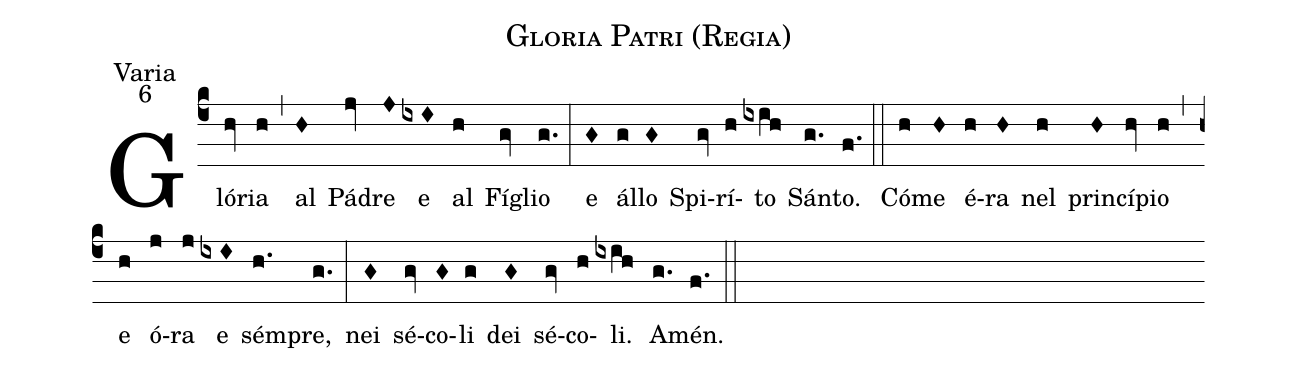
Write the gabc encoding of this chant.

name:Gloria Patri (Regia);
office-part:Varia;
mode:6;
%%
(c4)Gló(hv)ria(h) (,) al(H) Pá(jv)dre(J) e(ixI) al(h) Fí(gv)glio(g.) (:) e(G) ál(g)lo(G) Spi(gv)rí(h)to(ixih) Sán(g.)to.(f.) (::) Có(h)me(H) é(h)ra(H) nel(h) prin(H)cí(hv)pio(h) (,) e(h) ó(j)ra(j) e(ixI) sém(h.)pre,(g.) (:) nei(G) sé(gv)co(G)li(g) dei(G) sé(gv)co(h)li.(ixih) A(g.)mén.(f.) (::)
